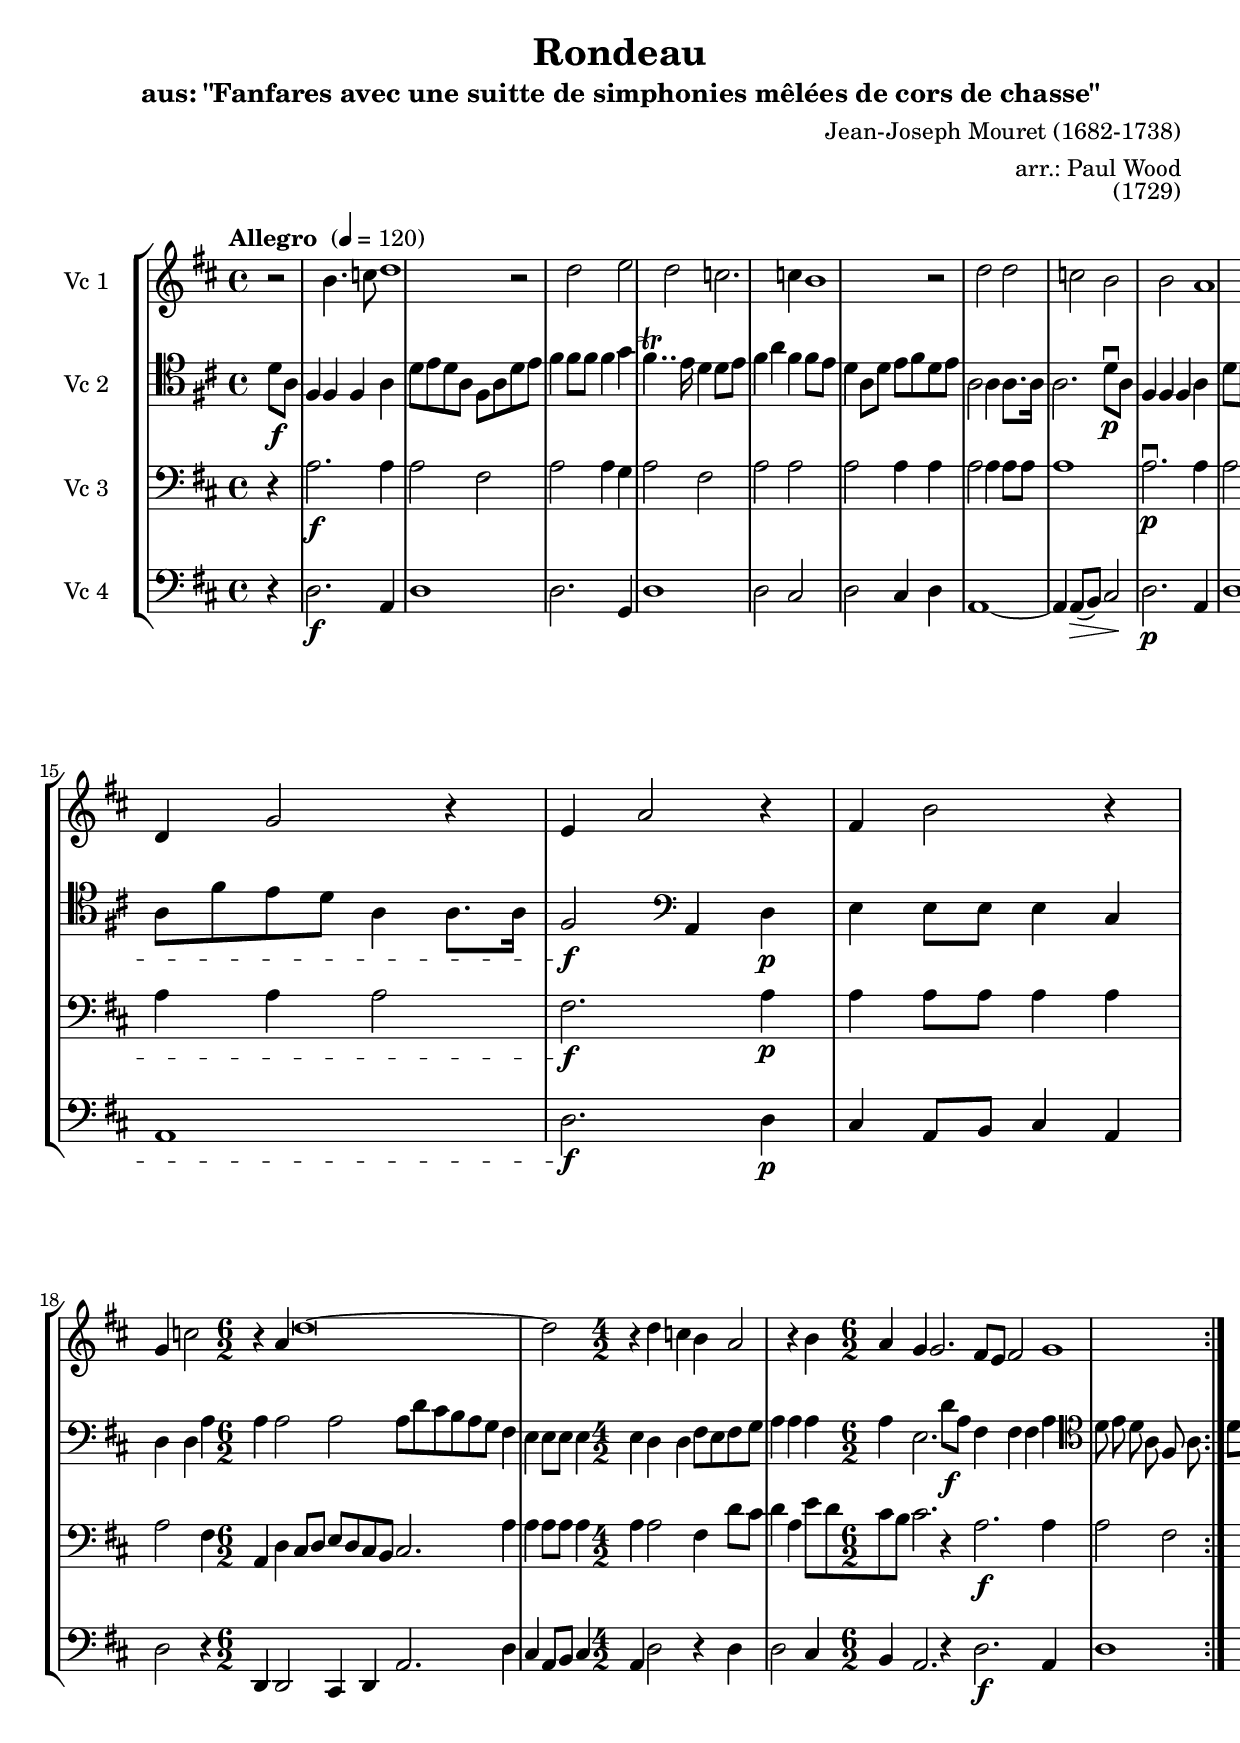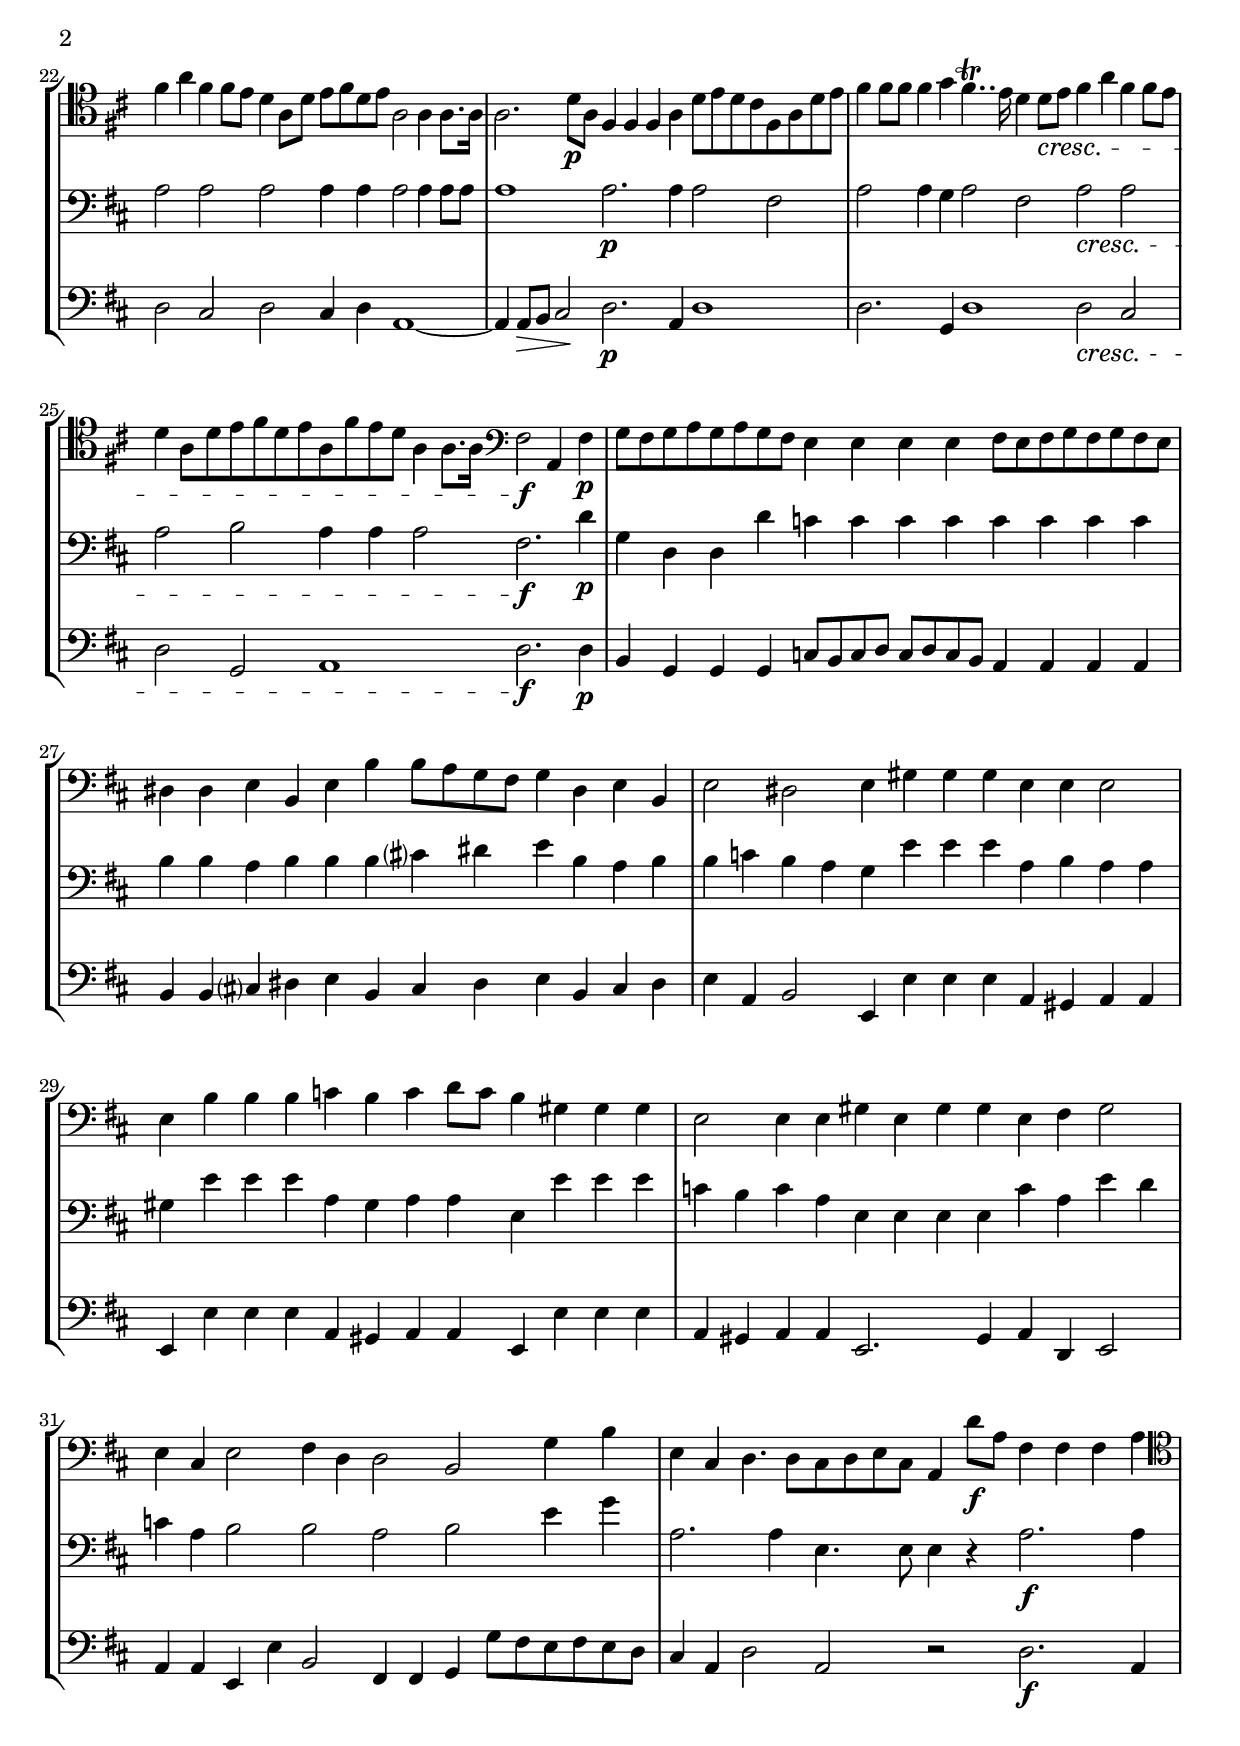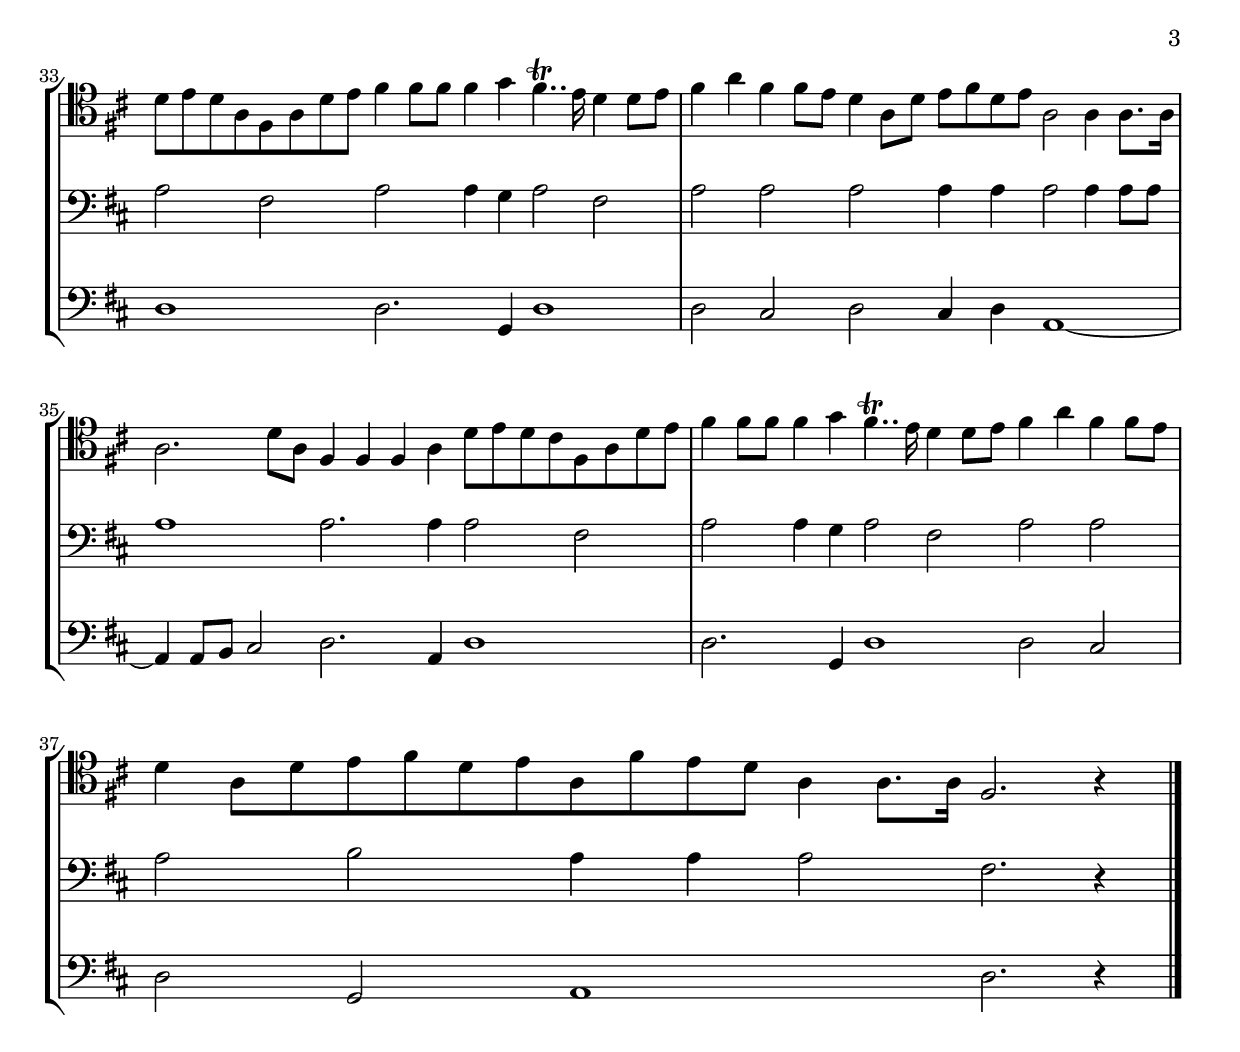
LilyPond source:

\version "2.14.2"
\include "deutsch.ly"

#(set-global-staff-size 20.5)

\header {
  title = "Rondeau"
  subtitle = "aus: \"Fanfares avec une suitte de simphonies mêlées de cors de chasse\""
  composer = "Jean-Joseph Mouret (1682-1738)"
  arranger = "arr.: Paul Wood"
  opus = "(1729)"
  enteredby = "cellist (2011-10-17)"
}

voiceconsts = {
 \key d \major
 \time 4/4
 \clef "bass"
% \clef "tenor"
% \numericTimeSignature
 \compressFullBarRests
 \tempo "Allegro " 4=120
}

%mihi = "harpsichord"
%milo = "harpsichord"
mihi = "clarinet"
%minstr = "accordion"
milo = "bassoon"

\include "v1.ily"
vb = \relative c' {
  \voiceconsts
  \clef "tenor"

  \partial 4 d8\f a
  fis4 fis fis a
  d8 e d a fis a d e
  fis4 fis8 fis fis4 g
  fis4..\trill e16 d4 d8 e
  fis4 a fis fis8 e

  d4 a8 d e fis d e
  a,2 a4 a8. a16
  a2. d8\downbow\p a
  fis4 fis fis a
  d8 e d cis fis, a d e
  fis4 fis8 fis fis4 g

  fis4..\trill e16 d4 d8\cresc e
  fis4 a fis fis8 e
  d4 a8 d e fis d e
  a, fis' e d a4 a8. a16
  fis2\f \clef "bass" a,4 d\p
  e e8 e e4 cis

  d d a' a
  a2 a
  a8 d cis h a g fis4
  e e8 e e4 e
  d d fis8 e fis g
  a4 a a a
  e2. d'8\f a

  fis4 fis fis a \clef "tenor"
  d8 e d a fis a d e
  fis4 fis8 fis fis4 g
  fis4..\trill e16 d4 d8 e
  fis4 a fis fis8 e
  d4 a8 d e fis d e

  a,2 a4 a8. a16
  a2. d8\p a
  fis4 fis fis a
  d8 e d cis fis, a d e
  fis4 fis8 fis fis4 g
  fis4..\trill e16 d4 d8\cresc e
  fis4 a fis fis8 e

  d4 a8 d e fis d e
  a, fis' e d a4 a8. a16 \clef "bass"
  fis2\f a,4 fis'\p
  g8 fis g a g a g fis
  e4 e e e
  fis8 e fis g fis g fis e

  dis4 dis e h
  e h' h8 a g fis
  g4 dis e h
  e2 dis
  e4 gis gis gis
  e e e2
  e4 h' h h

  c h c d8 c
  h4 gis gis gis
  e2 e4 e
  gis e gis gis
  e fis gis2
  e4 cis e2
  fis4 d d2
  h g'4 h

  e, cis d4. d8
  cis d e cis a4 d'8\f a
  fis4 fis fis a \clef "tenor"
  d8 e d a fis a d e
  fis4 fis8 fis fis4 g
  fis4..\trill e16 d4 d8 e

  fis4 a fis fis8 e
  d4 a8 d e fis d e
  a,2 a4 a8. a16
  a2. d8 a
  fis4 fis fis a
  d8 e d cis fis, a d e

  fis4 fis8 fis fis4 g
  fis4..\trill e16 d4 d8 e
  fis4 a fis fis8 e
  d4 a8 d e fis d e
  a, fis' e d a4 a8. a16
  fis2. r4 \bar "|."
}

vc = \relative c' {
  \voiceconsts

  \partial 4 r4
  a2.\f a4
  a2 fis
  a a4 g
  a2 fis
  a a
  a a4 a
  a2 a4 a8 a

  a1
  a2.\downbow\p a4
  a2 fis
  a a4 g
  a2 fis
  a\cresc a
  a h
  a4 a a2

  fis2.\f a4\p
  a a8 a a4 a
  a2 fis4 a,
  d cis8 d e d cis h
  cis2. a'4
  a a8 a a4 a
  a2 fis4 d'8 cis

  d4 a e'8 d cis h
  cis2. r4
  a2.\f a4
  a2 fis
  a a4 g
  a2 fis
  a a

  a2 a4 a
  a2 a4 a8 a
  a1
  a2.\p a4
  a2 fis
  a a4 g
  a2 fis
  a\cresc a

  a h
  a4 a a2
  fis2.\f d'4\p
  g, d d d'
  c c c c
  c c c c
  h h a h

  h h cis? dis
  e h a h
  h c h a
  g e' e e
  a, h a a
  gis e' e e
  a, gis a a

  e e' e e
  c h c a
  e e e e
  c' a e' d
  c a h2
  h a
  h e4 g

  a,2. a4
  e4. e8 e4 r
  a2.\f a4
  a2 fis
  a a4 g
  a2 fis
  a a
  a a4 a

  a2 a4 a8 a
  a1
  a2. a4
  a2 fis
  a a4 g

  a2 fis
  a a
  a h
  a4 a a2
  fis2. r4 \bar "|."
}

vd = \relative c {
  \voiceconsts

  \partial 4 r4
  d2.\f a4
  d1
  d2. g,4
  d'1
  d2 cis
  d cis4 d
  a1~
  a4 a8(\> h) cis2\!

  d2.\p a4
  d1
  d2. g,4
  d'1
  d2\cresc cis
  d g,
  a1
  d2.\f d4\p
  cis a8 h cis4 a

  d2 r4 d,
  d2 cis4 d
  a'2. d4
  cis a8 h cis4 a
  d2 r4 d
  d2 cis4 h
  a2. r4

  d2.\f a4
  d1
  d2. g,4
  d'1
  d2 cis
  d cis4 d
  a1~
  a4 a8\> h cis2\!
  d2.\p a4

  d1
  d2. g,4
  d'1
  d2\cresc cis
  d g,
  a1
  d2.\f d4\p
  h g g g

  c8 h c d c d c h
  a4 a a a
  h h cis? dis
  e h cis dis
  e h cis dis
  e a, h2

  e,4 e' e e
  a, gis a a
  e e' e e
  a, gis a a
  e e' e e
  a, gis a a
  e2. gis4

  a d, e2
  a4 a e e'
  h2 fis4 fis
  g g'8 fis e fis e d
  cis4 a d2
  a r
  d2.\f a4

  d1
  d2. g,4
  d'1
  d2 cis
  d cis4 d
  a1~
  a4 a8 h cis2

  d2. a4
  d1
  d2. g,4
  d'1
  d2 cis
  d g,
  a1
  d2. r4 \bar "|."
}


music = \new StaffGroup <<
      \new Staff {
	\set Staff.midiInstrument = \mihi
	\set Staff.instrumentName = #"Vc 1"
	\transpose  d d { \va }
      }

      \new Staff {
	\set Staff.midiInstrument = \mihi
	\set Staff.instrumentName = #"Vc 2"
	\transpose  d d { \vb }
      }

      \new Staff {
	\set Staff.midiInstrument = \milo
	\set Staff.instrumentName = #"Vc 3"
	\transpose  d d { \vc }
      }

      \new Staff {
	\set Staff.midiInstrument = \milo
	\set Staff.instrumentName = #"Vc 4"
	\transpose  d d { \vd }
      }
>>

\book {
  \score {
    \music
    \layout {}
  }

  \score {
    \unfoldRepeats \music

    \midi {
      \context {
        \Score
      }
    }
  }
}
